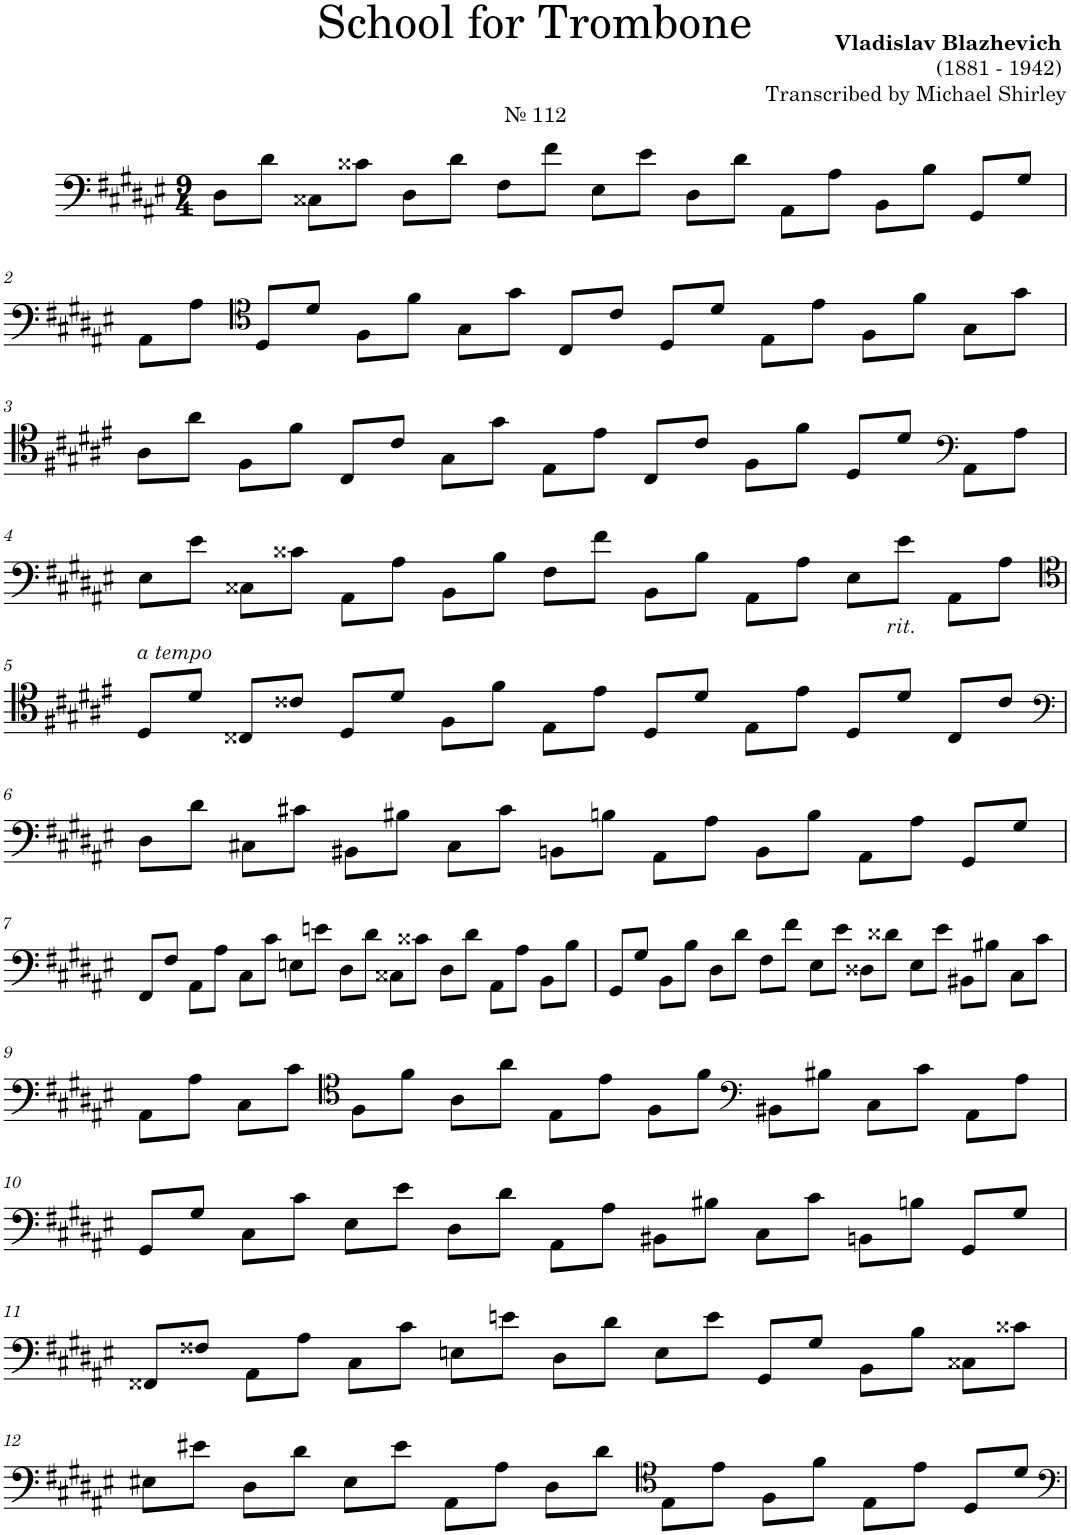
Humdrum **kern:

**kern
*part1
*staff1
*I"Trombone
*I'Tbn.
*clefF4
*k[f#c#g#d#a#e#]
*M9/4
=1
!LO:TX:a:t=№ 112
8D#\L
8d#\J
8C##X\L
8c##X\J
8D#\L
8d#\J
8F#\L
8f#\J
8E#\L
8e#\J
8D#\L
8d#\J
8AA#\L
8A#\J
8BB\L
8B\J
8GG#/L
8G#/J
!!LO:LB:g=z
=2
8AA#\L
8A#\J
*clefC4
8D#/L
8d#/J
8F#\L
8f#\J
8G#\L
8g#\J
8C#/L
8c#/J
8D#/L
8d#/J
8E#\L
8e#\J
8F#\L
8f#\J
8G#\L
8g#\J
!!LO:LB:g=z
=3
8A#\L
8a#\J
8F#\L
8f#\J
8C#/L
8c#/J
8G#\L
8g#\J
8E#\L
8e#\J
8C#/L
8c#/J
8F#\L
8f#\J
8D#/L
8d#/J
*clefF4
8AA#\L
8A#\J
!!LO:LB:g=z
=4
8E#\L
8e#\J
8C##X\L
8c##X\J
8AA#\L
8A#\J
8BB\L
8B\J
8F#\L
8f#\J
8BB\L
8B\J
8AA#\L
8A#\J
8E#\L
!LO:TX:b:i:t=rit.
8e#\J
8AA#\L
8A#\J
!!LO:LB:g=z
=5
*clefC4
!LO:TX:a:i:t=a tempo
8D#/L
8d#/J
8C##X/L
8c##X/J
8D#/L
8d#/J
8F#\L
8f#\J
8E#\L
8e#\J
8D#/L
8d#/J
8E#\L
8e#\J
8D#/L
8d#/J
8C##/L
8c##/J
!!LO:LB:g=z
=6
*clefF4
8D#\L
8d#\J
8C#X\L
8c#X\J
8BB#X\L
8B#X\J
8C#\L
8c#\J
8BBn\L
8Bn\J
8AA#\L
8A#\J
8BB\L
8B\J
8AA#\L
8A#\J
8GG#/L
8G#/J
!!LO:LB:g=z
=7
8FF#/L
8F#/J
8AA#\L
8A#\J
8C#\L
8c#\J
8En\L
8en\J
8D#\L
8d#\J
8C##X\L
8c##X\J
8D#\L
8d#\J
8AA#\L
8A#\J
8BB\L
8B\J
=8
8GG#/L
8G#/J
8BB\L
8B\J
8D#\L
8d#\J
8F#\L
8f#\J
8E#\L
8e#\J
8D##X\L
8d##X\J
8E#\L
8e#\J
8BB#X\L
8B#X\J
8C#\L
8c#\J
!!LO:LB:g=z
=9
8AA#\L
8A#\J
8C#\L
8c#\J
*clefC4
8F#\L
8f#\J
8A#\L
8a#\J
8E#\L
8e#\J
8F#\L
8f#\J
*clefF4
8BB#X\L
8B#X\J
8C#\L
8c#\J
8AA#\L
8A#\J
!!LO:LB:g=z
=10
8GG#/L
8G#/J
8C#\L
8c#\J
8E#\L
8e#\J
8D#\L
8d#\J
8AA#\L
8A#\J
8BB#X\L
8B#X\J
8C#\L
8c#\J
8BBn\L
8Bn\J
8GG#/L
8G#/J
!!LO:LB:g=z
=11
8FF##X/L
8F##X/J
8AA#\L
8A#\J
8C#\L
8c#\J
8En\L
8en\J
8D#\L
8d#\J
8E\L
8e\J
8GG#/L
8G#/J
8BB\L
8B\J
8C##X\L
8c##X\J
!!LO:LB:g=z
=12
8E#X\L
8e#X\J
8D#\L
8d#\J
8E#\L
8e#\J
8AA#\L
8A#\J
8D#\L
8d#\J
*clefC4
8E#\L
8e#\J
8F#\L
8f#\J
8E#\L
8e#\J
8D#/L
8d#/J
=
*-
